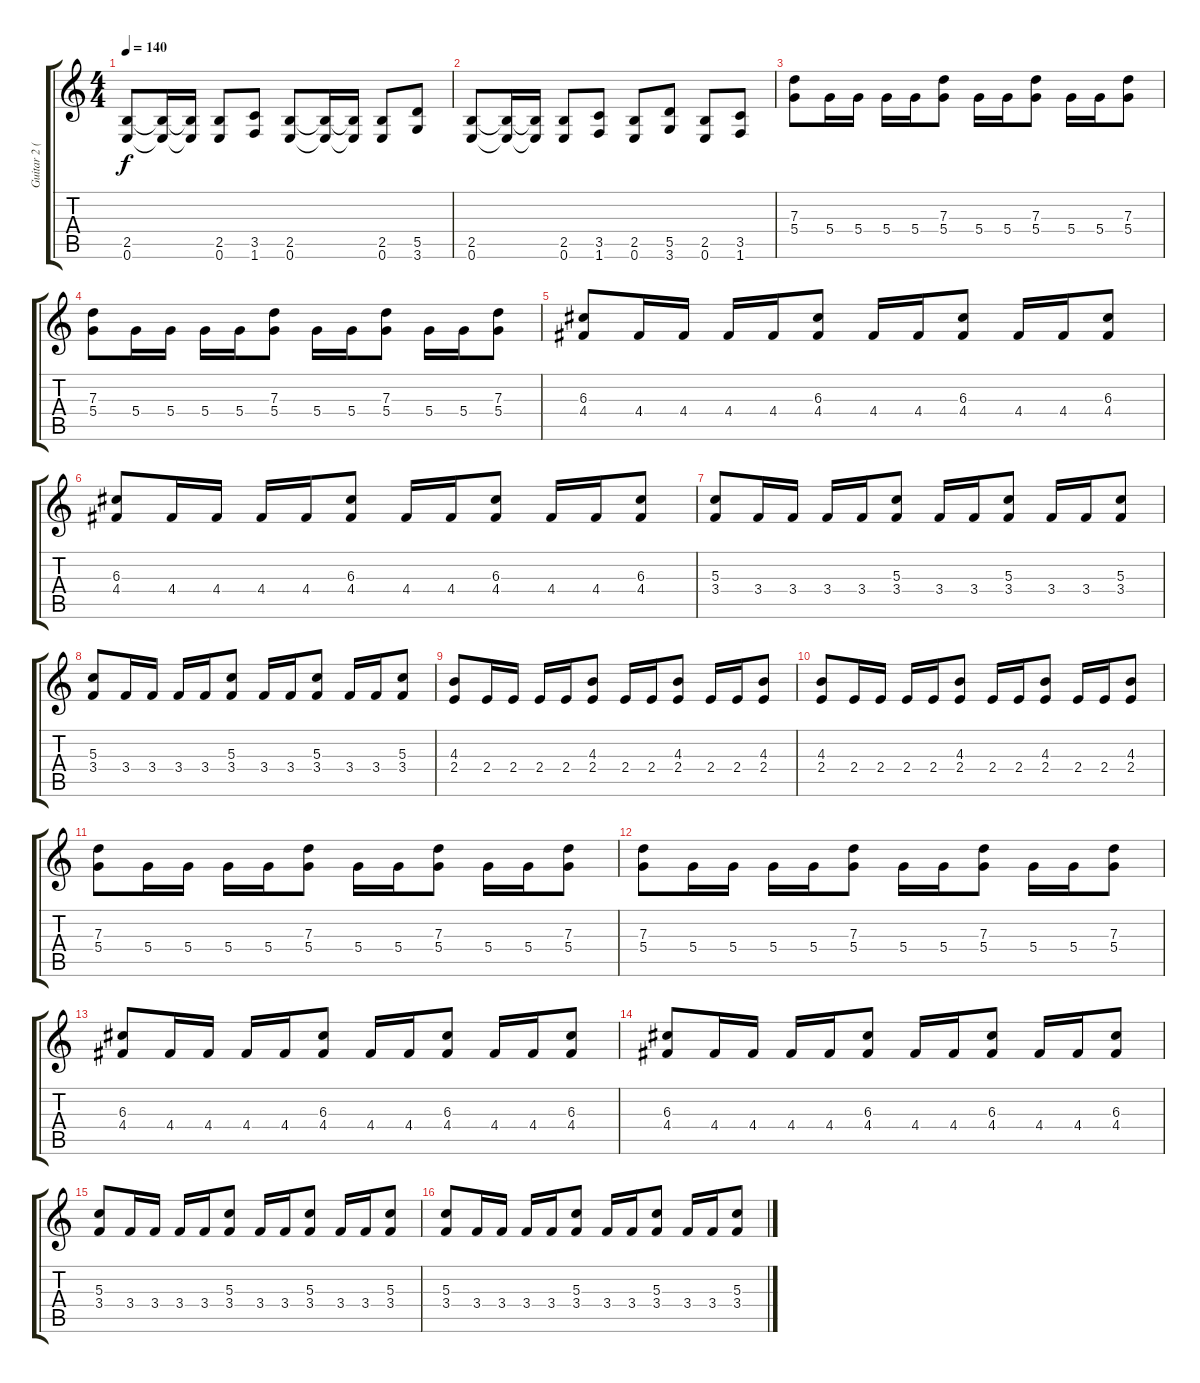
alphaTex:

\track ("Guitar 2 (Tommy Eriksson)" "Guitar 2 (") {instrument distortionguitar}
\staff {score tabs}
\tuning (E4 B3 G3 D3 A2 E2) {hide}
\ts (4 4)
\tempo 140
\clef g2
\ks c
(2.5 0.6).8{dy f} (2.5{t} 0.6{t}).16 (2.5{t} 0.6{t}).16 (2.5 0.6).8 (3.5 1.6).8 (2.5 0.6).8 (2.5{t} 0.6{t}).16 (2.5{t} 0.6{t}).16 (2.5 0.6).8 (5.5 3.6).8 |
(2.5 0.6).8 (2.5{t} 0.6{t}).16 (2.5{t} 0.6{t}).16 (2.5 0.6).8 (3.5 1.6).8 (2.5 0.6).8 (5.5 3.6).8 (2.5 0.6).8 (3.5 1.6).8 |
(7.3 5.4).8 5.4.16 5.4.16 5.4.16 5.4.16 (7.3 5.4).8 5.4.16 5.4.16 (7.3 5.4).8 5.4.16 5.4.16 (7.3 5.4).8 |
(7.3 5.4).8 5.4.16 5.4.16 5.4.16 5.4.16 (7.3 5.4).8 5.4.16 5.4.16 (7.3 5.4).8 5.4.16 5.4.16 (7.3 5.4).8 |
(6.3 4.4).8 4.4.16 4.4.16 4.4.16 4.4.16 (6.3 4.4).8 4.4.16 4.4.16 (6.3 4.4).8 4.4.16 4.4.16 (6.3 4.4).8 |
(6.3 4.4).8 4.4.16 4.4.16 4.4.16 4.4.16 (6.3 4.4).8 4.4.16 4.4.16 (6.3 4.4).8 4.4.16 4.4.16 (6.3 4.4).8 |
(5.3 3.4).8 3.4.16 3.4.16 3.4.16 3.4.16 (5.3 3.4).8 3.4.16 3.4.16 (5.3 3.4).8 3.4.16 3.4.16 (5.3 3.4).8 |
(5.3 3.4).8 3.4.16 3.4.16 3.4.16 3.4.16 (5.3 3.4).8 3.4.16 3.4.16 (5.3 3.4).8 3.4.16 3.4.16 (5.3 3.4).8 |
(4.3 2.4).8 2.4.16 2.4.16 2.4.16 2.4.16 (4.3 2.4).8 2.4.16 2.4.16 (4.3 2.4).8 2.4.16 2.4.16 (4.3 2.4).8 |
(4.3 2.4).8 2.4.16 2.4.16 2.4.16 2.4.16 (4.3 2.4).8 2.4.16 2.4.16 (4.3 2.4).8 2.4.16 2.4.16 (4.3 2.4).8 |
(7.3 5.4).8 5.4.16 5.4.16 5.4.16 5.4.16 (7.3 5.4).8 5.4.16 5.4.16 (7.3 5.4).8 5.4.16 5.4.16 (7.3 5.4).8 |
(7.3 5.4).8 5.4.16 5.4.16 5.4.16 5.4.16 (7.3 5.4).8 5.4.16 5.4.16 (7.3 5.4).8 5.4.16 5.4.16 (7.3 5.4).8 |
(6.3 4.4).8 4.4.16 4.4.16 4.4.16 4.4.16 (6.3 4.4).8 4.4.16 4.4.16 (6.3 4.4).8 4.4.16 4.4.16 (6.3 4.4).8 |
(6.3 4.4).8 4.4.16 4.4.16 4.4.16 4.4.16 (6.3 4.4).8 4.4.16 4.4.16 (6.3 4.4).8 4.4.16 4.4.16 (6.3 4.4).8 |
(5.3 3.4).8 3.4.16 3.4.16 3.4.16 3.4.16 (5.3 3.4).8 3.4.16 3.4.16 (5.3 3.4).8 3.4.16 3.4.16 (5.3 3.4).8 |
(5.3 3.4).8 3.4.16 3.4.16 3.4.16 3.4.16 (5.3 3.4).8 3.4.16 3.4.16 (5.3 3.4).8 3.4.16 3.4.16 (5.3 3.4).8
